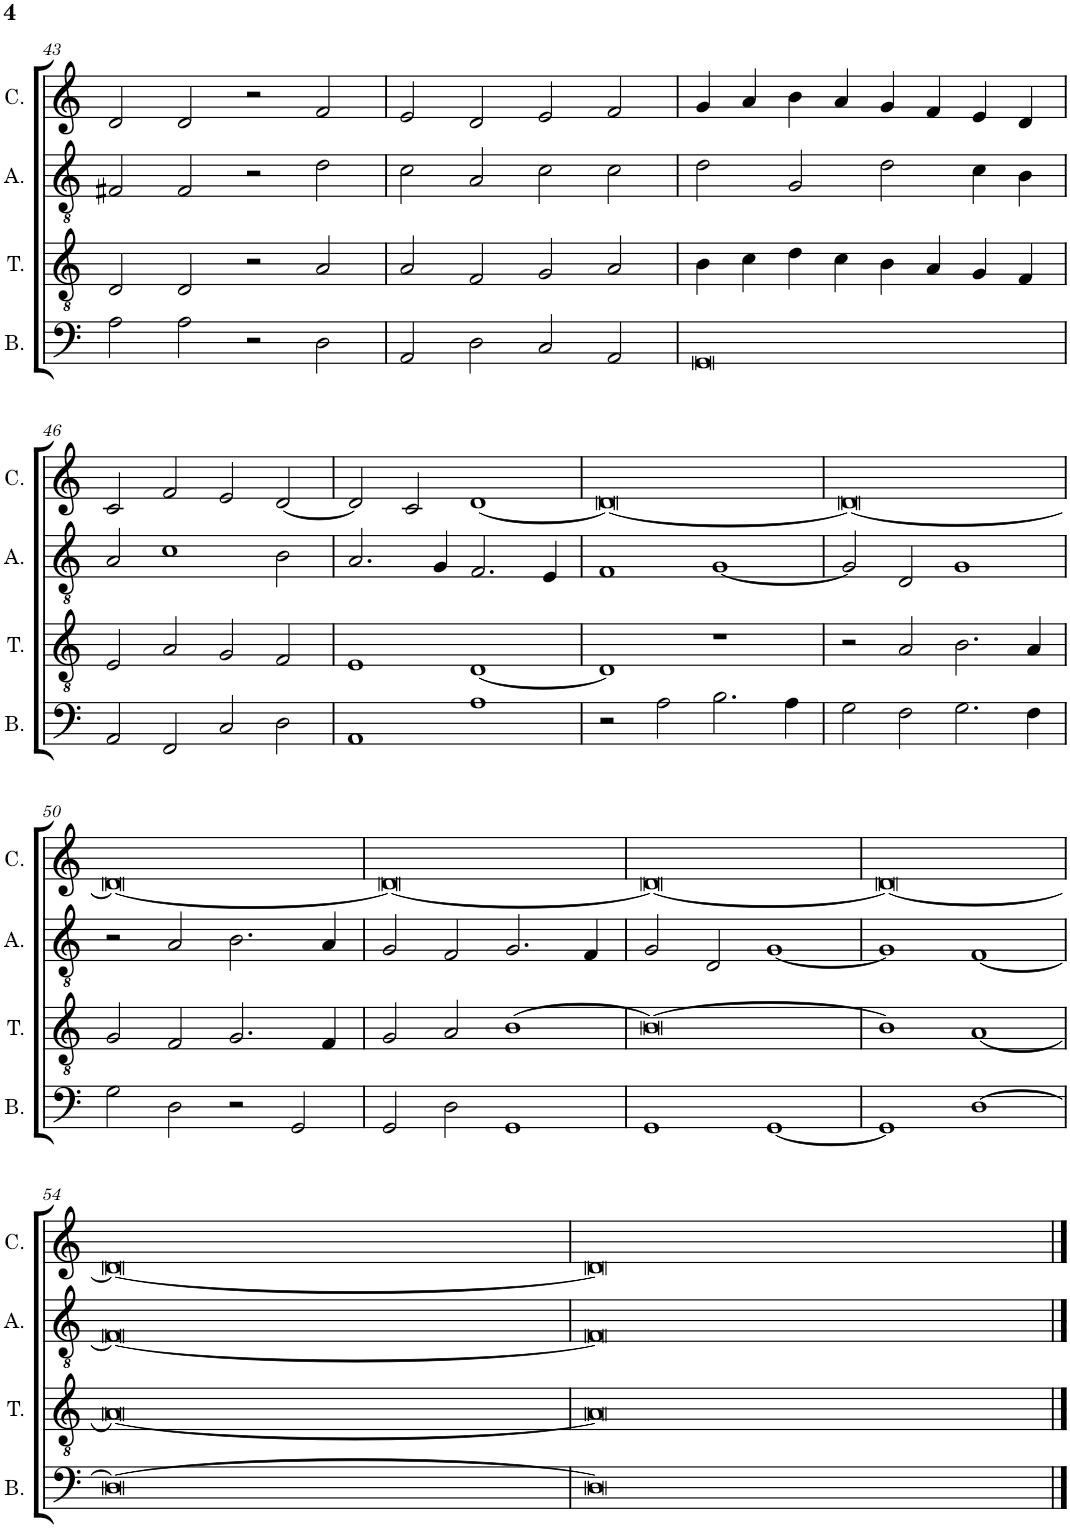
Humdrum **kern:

**kern	**kern	**kern	**kern
*part4	*part3	*part2	*part1
*staff4	*staff3	*staff2	*staff1
*I"Bassus	*I"Tenor	*I"Altus	*I"Cantus
*I'B.	*I'T.	*I'A.	*I'C.
!!LO:PB:g=z
*clefF4	*clefGv2	*clefGv2	*clefG2
*k[]	*k[]	*k[]	*k[]
*M2/1	*M2/1	*M2/1	*M2/1
=43	=43	=43	=43
2A\	2D/	2F#X/	2d/
2A\	2D/	2F#/	2d/
2r	2r	2r	2r
2D\	2A/	2d\	2f/
=44	=44	=44	=44
2AA/	2A/	2c\	2e/
2D\	2F/	2A/	2d/
2C/	2G/	2c\	2e/
2AA/	2A/	2c\	2f/
=45	=45	=45	=45
0GG	4B\	2d\	4g/
.	4c\	.	4a/
.	4d\	2G/	4b\
.	4c\	.	4a/
.	4B\	2d\	4g/
.	4A/	.	4f/
.	4G/	4c\	4e/
.	4F/	4B\	4d/
!!LO:LB:g=z
=46	=46	=46	=46
2AA/	2E/	2A/	2c/
2FF/	2A/	1c	2f/
2C/	2G/	.	2e/
2D\	2F/	2B\	[2d/
=47	=47	=47	=47
1AA	1E	2.A/	2d/]
.	.	.	2c/
.	.	4G/	.
1A	[1D	2.F/	[1d
.	.	4E/	.
=48	=48	=48	=48
2r	1D]	1F	0d_
2A\	.	.	.
2.B\	1r	[1G	.
4A\	.	.	.
=49	=49	=49	=49
2G\	2r	2G/]	0d_
2F\	2A/	2D/	.
2.G\	2.B\	1G	.
4F\	4A/	.	.
!!LO:LB:g=z
=50	=50	=50	=50
2G\	2G/	2r	0d_
2D\	2F/	2A/	.
2r	2.G/	2.B\	.
2GG/	.	.	.
.	4F/	4A/	.
=51	=51	=51	=51
2GG/	2G/	2G/	0d_
2D\	2A/	2F/	.
1GG	[1B	2.G/	.
.	.	4F/	.
=52	=52	=52	=52
1GG	0B_	2G/	0d_
.	.	2D/	.
[1GG	.	[1G	.
=53	=53	=53	=53
1GG]	1B]	1G]	0d_
[1D	[1A	[1F	.
!!LO:LB:g=z
=54	=54	=54	=54
0D_	0A_	0F_	0d_
=55	=55	=55	=55
0D]	0A]	0F]	0d]
==	==	==	==
*-	*-	*-	*-
